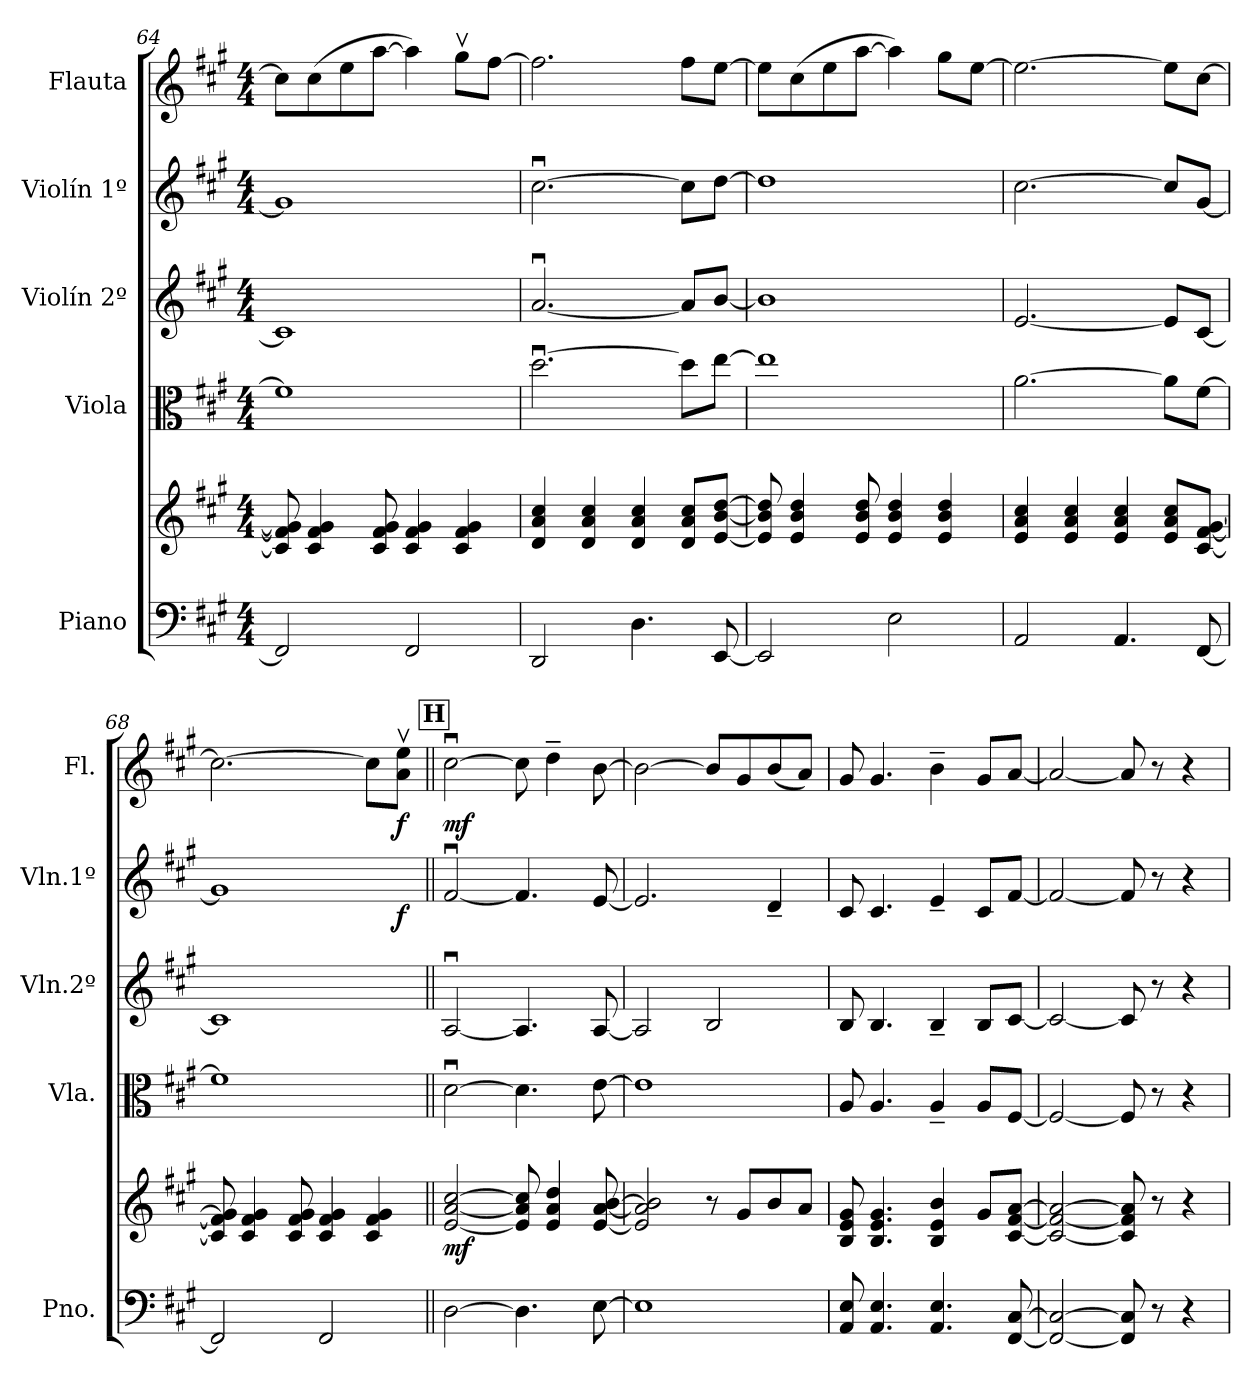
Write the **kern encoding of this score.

**kern	**kern	**dynam	**kern	**dynam	**kern	**dynam	**kern	**dynam	**kern	**dynam
*part5	*part5	*part5	*part4	*part4	*part3	*part3	*part2	*part2	*part1	*part1
*staff6	*staff5	*staff5/6	*staff4	*staff4	*staff3	*staff3	*staff2	*staff2	*staff1	*staff1
*I"Piano	*	*	*I"Viola	*	*I"Violín 2º	*	*I"Violín 1º	*	*I"Flauta	*
*I'Pno.	*	*	*I'Vla.	*	*I'Vln.2º	*	*I'Vln.1º	*	*I'Fl.	*
*clefF4	*clefG2	*	*clefC3	*	*clefG2	*	*clefG2	*	*clefG2	*
*k[f#c#g#]	*k[f#c#g#]	*	*k[f#c#g#]	*	*k[f#c#g#]	*	*k[f#c#g#]	*	*k[f#c#g#]	*
*M4/4	*M4/4	*	*M4/4	*	*M4/4	*	*M4/4	*	*M4/4	*
=64	=64	=64	=64	=64	=64	=64	=64	=64	=64	=64
2FF#/]	8c#/] 8f#/] 8g#/]	.	1f#]	.	1c#]	.	1g#]	.	8cc#\L]	.
.	4c#/ 4f#/ 4g#/	.	.	.	.	.	.	.	(>8cc#\	.
.	.	.	.	.	.	.	.	.	8ee\	.
.	8c#/ 8f#/ 8g#/	.	.	.	.	.	.	.	[8aa\J	.
2FF#/	4c#/ 4f#/ 4g#/	.	.	.	.	.	.	.	4aa\])	.
.	4c#/ 4f#/ 4g#/	.	.	.	.	.	.	.	8gg#v\L	.
.	.	.	.	.	.	.	.	.	[8ff#\J	.
=65	=65	=65	=65	=65	=65	=65	=65	=65	=65	=65
2DD/	4d/ 4a/ 4cc#/	.	[2.ddu\	.	[2.au/	.	[2.cc#u\	.	2.ff#\]	.
.	4d/ 4a/ 4cc#/	.	.	.	.	.	.	.	.	.
4.D\	4d/ 4a/ 4cc#/	.	.	.	.	.	.	.	.	.
.	8d/ 8a/ 8cc#/L	.	8dd\L]	.	8a/L]	.	8cc#\L]	.	8ff#\L	.
[8EE/	[8e/ [8b/ [8dd/J	.	[8ee\J	.	[8b/J	.	[8dd\J	.	[8ee\J	.
!!LO:PB:g=z
=66	=66	=66	=66	=66	=66	=66	=66	=66	=66	=66
2EE/]	8e/] 8b/] 8dd/]	.	1ee]	.	1b]	.	1dd]	.	8ee\L]	.
.	4e/ 4b/ 4dd/	.	.	.	.	.	.	.	(>8cc#\	.
.	.	.	.	.	.	.	.	.	8ee\	.
.	8e/ 8b/ 8dd/	.	.	.	.	.	.	.	[8aa\J	.
2E\	4e/ 4b/ 4dd/	.	.	.	.	.	.	.	4aa\])	.
.	4e/ 4b/ 4dd/	.	.	.	.	.	.	.	8gg#\L	.
.	.	.	.	.	.	.	.	.	[8ee\J	.
=67	=67	=67	=67	=67	=67	=67	=67	=67	=67	=67
2AA/	4e/ 4a/ 4cc#/	.	[2.a\	.	[2.e/	.	[2.cc#\	.	2.ee\_	.
.	4e/ 4a/ 4cc#/	.	.	.	.	.	.	.	.	.
4.AA/	4e/ 4a/ 4cc#/	.	.	.	.	.	.	.	.	.
.	8e/ 8a/ 8cc#/L	.	8a\L]	.	8e/L]	.	8cc#/L]	.	8ee\L]	.
[8FF#/	[8c#/ [8f#/ [8g#/J	.	[8f#\J	.	[8c#/J	.	[8g#/J	.	[8cc#\J	.
=68	=68	=68	=68	=68	=68	=68	=68	=68	=68	=68
*	*	*	*	*	*	*	*^	*	*	*
2FF#/]	8c#/] 8f#/] 8g#/]	.	1f#]	.	1c#]	.	1g#]	2..ryy	.	2.cc#\_	.
.	4c#/ 4f#/ 4g#/	.	.	.	.	.	.	.	.	.	.
.	8c#/ 8f#/ 8g#/	.	.	.	.	.	.	.	.	.	.
2FF#/	4c#/ 4f#/ 4g#/	.	.	.	.	.	.	.	.	.	.
.	4c#/ 4f#/ 4g#/	.	.	.	.	.	.	.	.	8cc#\L]	.
!	!	!	!	!	!	!	!	!	!LO:DY:b	!	!LO:DY:b
.	.	.	.	.	.	.	.	8ryy	f	8a\v 8ee\vJ	f
!!LO:REH:place=s1:a:B:fs=14:t=H
=69||	=69||	=69||	=69||	=69||	=69||	=69||	=69||	=69||	=69||	=69||	=69||
!	!	!LO:DY:b	!	!LO:DY:b	!	!	!	!	!	!	!
!	!	!	!	!LO:DY:n=1:b	!	!LO:DY:b	!	!	!	!	!
!	!	!	!	!	!	!LO:DY:n=1:b	!	!	!LO:DY:b	!	!
!	!	!	!	!	!	!	!	!	!LO:DY:n=1:b	!	!LO:DY:b
*	*	*	*	*	*	*	*v	*v	*	*	*
[2D\	[2e/ [2a/ [2cc#/	mf	[2du\	mf mf	[2Au/	mf mf	[2f#u/	mf mf	[2cc#u\	mf
4.D\]	8e/] 8a/] 8cc#/]	.	4.d\]	.	4.A/]	.	4.f#/]	.	8cc#\]	.
.	4e/ 4a/ 4dd/	.	.	.	.	.	.	.	4dd~\	.
[8E\	[8e/ [8a/ [8b/	.	[8e\	.	[8A/	.	[8e/	.	[8b\	.
=70	=70	=70	=70	=70	=70	=70	=70	=70	=70	=70
1E]	2e/] 2a/] 2b/]	.	1e]	.	2A/]	.	2.e/]	.	2b\_	.
.	8r	.	.	.	2B/	.	.	.	8b/L]	.
.	8g#/L	.	.	.	.	.	.	.	8g#/	.
.	8b/	.	.	.	.	.	4d~/	.	(<8b/	.
.	8a/J	.	.	.	.	.	.	.	8a/J)	.
=71	=71	=71	=71	=71	=71	=71	=71	=71	=71	=71
8AA/ 8E/	8B/ 8e/ 8g#/	.	8A/	.	8B/	.	8c#/	.	8g#/	.
4.AA/ 4.E/	4.B/ 4.e/ 4.g#/	.	4.A/	.	4.B/	.	4.c#/	.	4.g#/	.
4.AA/ 4.E/	4B/ 4e/ 4b/	.	4A~/	.	4B~/	.	4e~/	.	4b~\	.
.	8g#/L	.	8A/L	.	8B/L	.	8c#/L	.	8g#/L	.
[8FF#/ [8C#/	[8c#/ [8f#/ [8a/J	.	[8F#/J	.	[8c#/J	.	[8f#/J	.	[8a/J	.
=72	=72	=72	=72	=72	=72	=72	=72	=72	=72	=72
2FF#/_ 2C#/_	2c#/_ 2f#/_ 2a/_	.	2F#/_	.	2c#/_	.	2f#/_	.	2a/_	.
8FF#/] 8C#/]	8c#/] 8f#/] 8a/]	.	8F#/]	.	8c#/]	.	8f#/]	.	8a/]	.
8r	8r	.	8r	.	8r	.	8r	.	8r	.
4r	4r	.	4r	.	4r	.	4r	.	4r	.
=	=	=	=	=	=	=	=	=	=	=
*-	*-	*-	*-	*-	*-	*-	*-	*-	*-	*-
